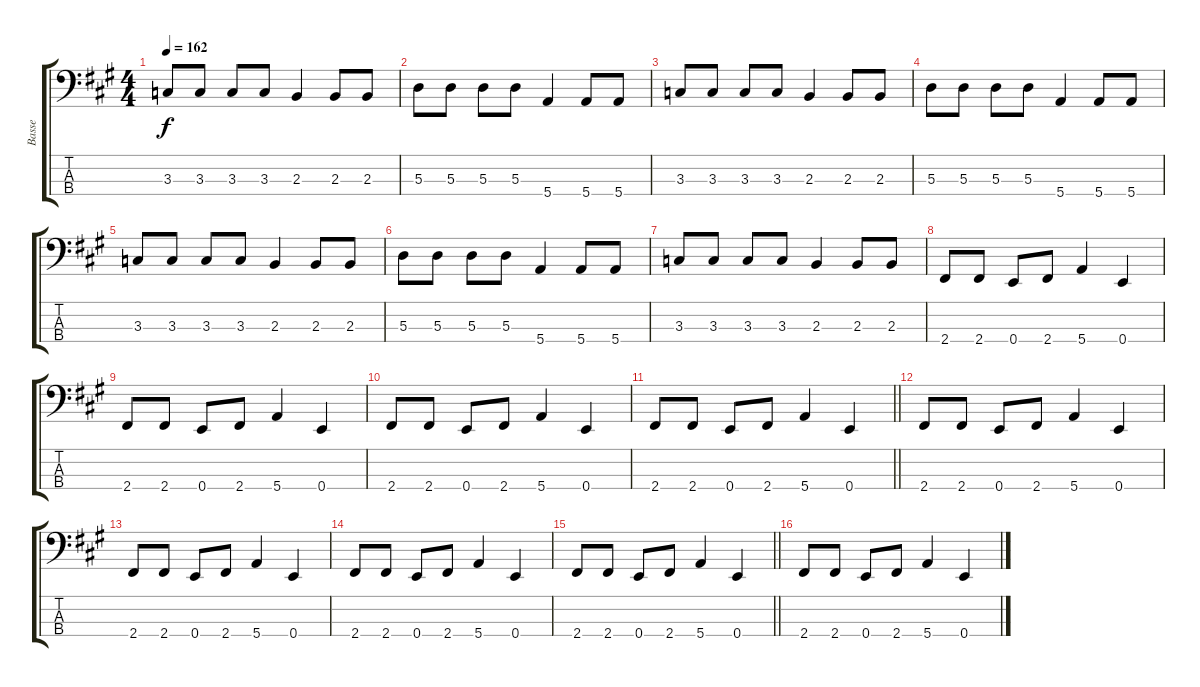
\track ("Basse" "Basse") {instrument electricbassfinger}
\staff {score tabs}
\tuning (G2 D2 A1 E1) {hide}
\ts (4 4)
\tempo 162
\clef f4
\ks a
3.3.8{dy f} 3.3.8 3.3.8 3.3.8 2.3.4 2.3.8 2.3.8 |
5.3.8 5.3.8 5.3.8 5.3.8 5.4.4 5.4.8 5.4.8 |
3.3.8 3.3.8 3.3.8 3.3.8 2.3.4 2.3.8 2.3.8 |
5.3.8 5.3.8 5.3.8 5.3.8 5.4.4 5.4.8 5.4.8 |
3.3.8 3.3.8 3.3.8 3.3.8 2.3.4 2.3.8 2.3.8 |
5.3.8 5.3.8 5.3.8 5.3.8 5.4.4 5.4.8 5.4.8 |
3.3.8 3.3.8 3.3.8 3.3.8 2.3.4 2.3.8 2.3.8 |
2.4.8 2.4.8 0.4.8 2.4.8 5.4.4 0.4.4 |
2.4.8 2.4.8 0.4.8 2.4.8 5.4.4 0.4.4 |
2.4.8 2.4.8 0.4.8 2.4.8 5.4.4 0.4.4 |
\barLineRight lightlight
2.4.8 2.4.8 0.4.8 2.4.8 5.4.4 0.4.4 |
2.4.8 2.4.8 0.4.8 2.4.8 5.4.4 0.4.4 |
2.4.8 2.4.8 0.4.8 2.4.8 5.4.4 0.4.4 |
2.4.8 2.4.8 0.4.8 2.4.8 5.4.4 0.4.4 |
\barLineRight lightlight
2.4.8 2.4.8 0.4.8 2.4.8 5.4.4 0.4.4 |
2.4.8 2.4.8 0.4.8 2.4.8 5.4.4 0.4.4
